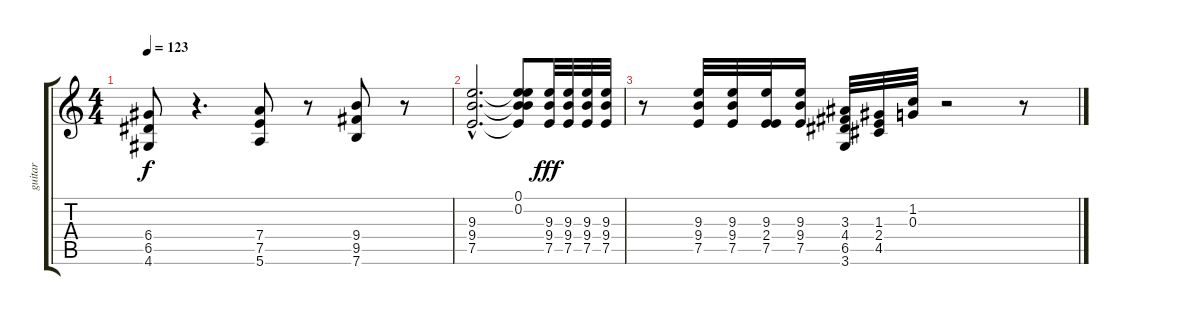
\track ("guitar" "guitar") {instrument overdrivenguitar}
\staff {score tabs}
\tuning (E4 B3 G3 D3 A2 E2) {hide}
\ts (4 4)
\tempo 123
\clef g2
\ks c
(6.4 6.5 4.6).8{dy f} r.4{d} (7.4 7.5 5.6).8 r.8 (9.4 9.5 7.6).8 r.8 |
(9.3{hac} 9.4{hac} 7.5{hac}).2{d} (0.1 0.2 9.3{t} 9.4{t} 7.5{t}).8 (9.3 9.4 7.5).32{dy fff} (9.3 9.4 7.5).32 (9.3 9.4 7.5).32 (9.3 9.4 7.5).32 |
r.8 (9.3 9.4 7.5).32 (9.3 9.4 7.5).32 (9.3 2.4 7.5).32 (9.3 9.4 7.5).16 (3.3 4.4 6.5 3.6).32 (1.3 2.4 4.5).32 (1.2 0.3).32 r.2 r.8
